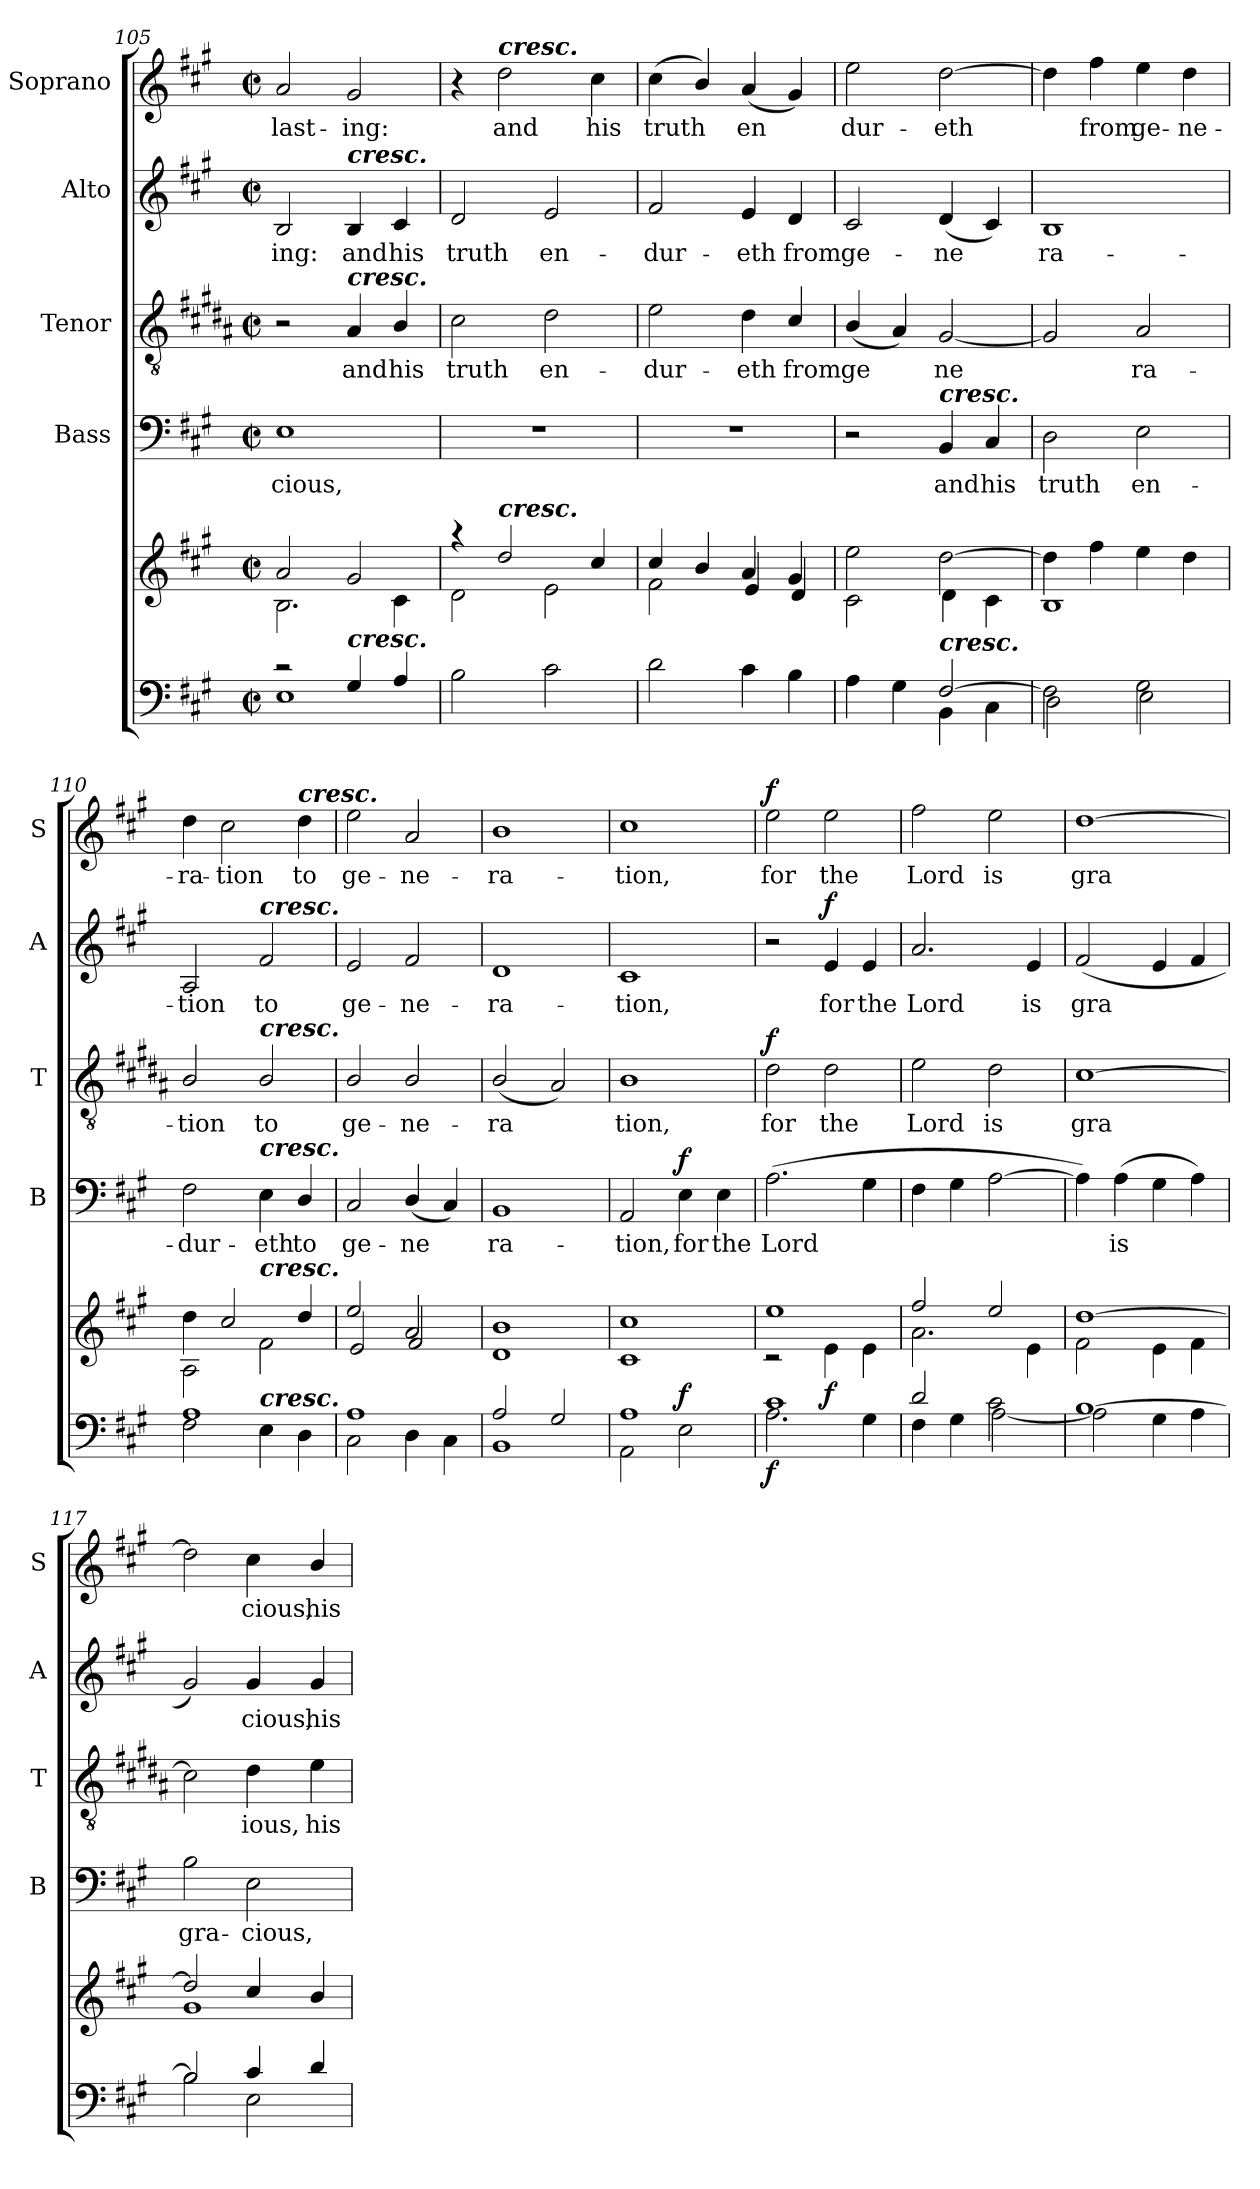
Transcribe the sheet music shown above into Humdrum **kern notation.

**kern	**dynam	**kern	**dynam	**kern	**text	**dynam	**kern	**text	**dynam	**kern	**text	**dynam	**kern	**text	**dynam
*part6	*part6	*part5	*part5	*part4	*part4	*part4	*part3	*part3	*part3	*part2	*part2	*part2	*part1	*part1	*part1
*staff6	*staff6	*staff5	*staff5	*staff4	*staff4	*staff4	*staff3	*staff3	*staff3	*staff2	*staff2	*staff2	*staff1	*staff1	*staff1
*	*	*	*	*I"Bass	*	*	*I"Tenor	*	*	*I"Alto	*	*	*I"Soprano	*	*
*	*	*	*	*I'B	*	*	*I'T	*	*	*I'A	*	*	*I'S	*	*
!!LO:LB:g=z
*clefF4	*	*clefG2	*	*clefF4	*	*	*clefGv2	*	*	*clefG2	*	*	*clefG2	*	*
*	*	*	*	*	*	*	*ITrd1c2	*	*	*	*	*	*	*	*
*k[f#c#g#]	*	*k[f#c#g#]	*	*k[f#c#g#]	*	*	*k[f#c#g#]	*	*	*k[f#c#g#]	*	*	*k[f#c#g#]	*	*
*A:	*	*A:	*	*A:	*	*	*A:	*	*	*A:	*	*	*A:	*	*
*M2/2	*	*M2/2	*	*M2/2	*	*	*M2/2	*	*	*M2/2	*	*	*M2/2	*	*
*met(c|)	*	*met(c|)	*	*met(c|)	*	*	*met(c|)	*	*	*met(c|)	*	*	*met(c|)	*	*
=105	=105	=105	=105	=105	=105	=105	=105	=105	=105	=105	=105	=105	=105	=105	=105
*^	*	*^	*	*	*	*	*	*	*	*	*	*	*	*	*
!	!	!	!	!	!	!	!LO:LY:b	!	!	!	!	!	!LO:LY:b	!	!	!LO:LY:b	!
2rc	1E	.	2a/	2.B\	.	1E	cious,	.	2r	.	.	2B/	-ing:	.	2a/	-last-	.
!	!	!	!	!	!	!	!	!	!	!	!	!LO:TX:a:Bi:t=cresc.	!	!	!	!	!
!	!	!	!	!	!	!	!	!	!LO:TX:a:Bi:t=cresc.	!	!	!	!	!	!	!	!
!LO:TX:a:Bi:t=cresc.	!	!	!	!	!	!	!	!	!	!	!	!	!	!	!	!	!
!	!	!	!	!	!	!	!	!	!	!LO:LY:b	!	!	!LO:LY:b	!	!	!LO:LY:b	!
4G#/	.	.	2g#/	.	.	.	.	.	4G#/	and	.	4B/	and	.	2g#/	-ing:	.
!	!	!	!	!	!	!	!	!	!	!LO:LY:b	!	!	!LO:LY:b	!	!	!	!
4A/	.	.	.	4c#\	.	.	.	.	4A/	his	.	4c#/	his	.	.	.	.
=106	=106	=106	=106	=106	=106	=106	=106	=106	=106	=106	=106	=106	=106	=106	=106	=106	=106
!	!	!	!	!	!	!	!	!	!	!LO:LY:b	!	!	!LO:LY:b	!	!	!	!
2B\	1ryy	.	4raa	2d\	.	1r	.	.	2B\	truth	.	2d/	truth	.	4r	.	.
!	!	!	!	!	!	!	!	!	!	!	!	!	!	!	!LO:TX:a:Bi:t=cresc.	!	!
!	!	!	!LO:TX:a:Bi:t=cresc.	!	!	!	!	!	!	!	!	!	!	!	!	!	!
!	!	!	!	!	!	!	!	!	!	!	!	!	!	!	!	!LO:LY:b	!
.	.	.	2dd/	.	.	.	.	.	.	.	.	.	.	.	2dd\	and	.
!	!	!	!	!	!	!	!	!	!	!LO:LY:b	!	!	!LO:LY:b	!	!	!	!
2c#\	.	.	.	2e\	.	.	.	.	2c#\	en-	.	2e/	en-	.	.	.	.
!	!	!	!	!	!	!	!	!	!	!	!	!	!	!	!	!LO:LY:b	!
.	.	.	4cc#/	.	.	.	.	.	.	.	.	.	.	.	4cc#\	his	.
=107	=107	=107	=107	=107	=107	=107	=107	=107	=107	=107	=107	=107	=107	=107	=107	=107	=107
!	!	!	!	!	!	!	!	!	!	!LO:LY:b	!	!	!LO:LY:b	!	!	!LO:LY:b	!
2d\	1ryy	.	4cc#/	2f#\	.	1r	.	.	2d\	-dur-	.	2f#/	-dur-	.	(<4cc#\	truth	.
.	.	.	4b/	.	.	.	.	.	.	.	.	.	.	.	4b/)	.	.
!	!	!	!	!	!	!	!	!	!	!LO:LY:b	!	!	!LO:LY:b	!	!	!LO:LY:b	!
4c#\	.	.	4a/	4e/	.	.	.	.	4c#\	-eth	.	4e/	-eth	.	(<4a/	en­	.
!	!	!	!	!	!	!	!	!	!	!LO:LY:b	!	!	!LO:LY:b	!	!	!	!
4B\	.	.	4g#/	4d/	.	.	.	.	4B/	from	.	4d/	from	.	4g#/)	.	.
=108	=108	=108	=108	=108	=108	=108	=108	=108	=108	=108	=108	=108	=108	=108	=108	=108	=108
!	!	!	!	!	!	!	!	!	!	!LO:LY:b	!	!	!LO:LY:b	!	!	!LO:LY:b	!
4A\	2ryy	.	2ee\	2c#\	.	2r	.	.	(<4A/	ge­	.	2c#/	ge-	.	2ee\	dur-	.
4G#\	.	.	.	.	.	.	.	.	4G#/)	.	.	.	.	.	.	.	.
!	!	!	!	!	!	!LO:TX:a:Bi:t=cresc.	!	!	!	!	!	!	!	!	!	!	!
!LO:TX:a:Bi:t=cresc.	!	!	!	!	!	!	!	!	!	!	!	!	!	!	!	!	!
!	!	!	!	!	!	!	!LO:LY:b	!	!	!LO:LY:b	!	!	!LO:LY:b	!	!	!LO:LY:b	!
[>2F#/	4BB\	.	[<2dd\	4d\	.	4BB/	and	.	[2F#/	ne­	.	(<4d/	-ne	.	[2dd\	-eth	.
!	!	!	!	!	!	!	!LO:LY:b	!	!	!	!	!	!	!	!	!	!
.	4C#\	.	.	4c#\	.	4C#/	his	.	.	.	.	4c#/)	.	.	.	.	.
=109	=109	=109	=109	=109	=109	=109	=109	=109	=109	=109	=109	=109	=109	=109	=109	=109	=109
!	!	!	!	!	!	!	!LO:LY:b	!	!	!	!	!	!LO:LY:b	!	!	!	!
2F#\]	2D\	.	4dd\]	1B	.	2D\	truth	.	2F#/]	.	.	1B	ra-	.	4dd\]	.	.
!	!	!	!	!	!	!	!	!	!	!	!	!	!	!	!	!LO:LY:b	!
.	.	.	4ff#\	.	.	.	.	.	.	.	.	.	.	.	4ff#\	from	.
!	!	!	!	!	!	!	!LO:LY:b	!	!	!LO:LY:b	!	!	!	!	!	!LO:LY:b	!
2G#\	2E\	.	4ee\	.	.	2E\	en-	.	2G#/	ra-	.	.	.	.	4ee\	ge-	.
!	!	!	!	!	!	!	!	!	!	!	!	!	!	!	!	!LO:LY:b	!
.	.	.	4dd\	.	.	.	.	.	.	.	.	.	.	.	4dd\	-ne-	.
=110	=110	=110	=110	=110	=110	=110	=110	=110	=110	=110	=110	=110	=110	=110	=110	=110	=110
!	!	!	!	!	!	!	!LO:LY:b	!	!	!LO:LY:b	!	!	!LO:LY:b	!	!	!LO:LY:b	!
1A	2F#\	.	4dd\	2A\	.	2F#\	-dur-	.	2A/	-tion	.	2A/	-tion	.	4dd\	-ra-	.
!	!	!	!	!	!	!	!	!	!	!	!	!	!	!	!	!LO:LY:b	!
.	.	.	2cc#/	.	.	.	.	.	.	.	.	.	.	.	2cc#\	-tion	.
!	!	!	!	!	!	!	!	!	!	!	!	!LO:TX:a:Bi:t=cresc.	!	!	!	!	!
!	!	!	!	!	!	!	!	!	!LO:TX:a:Bi:t=cresc.	!	!	!	!	!	!	!	!
!	!	!	!	!	!	!LO:TX:a:Bi:t=cresc.	!	!	!	!	!	!	!	!	!	!	!
!	!	!	!	!LO:TX:a:Bi:t=cresc.	!	!	!	!	!	!	!	!	!	!	!	!	!
!	!LO:TX:a:Bi:t=cresc.	!	!	!	!	!	!	!	!	!	!	!	!	!	!	!	!
!	!	!	!	!	!	!	!LO:LY:b	!	!	!LO:LY:b	!	!	!LO:LY:b	!	!	!	!
.	4E\	.	.	2f#\	.	4E\	-eth	.	2A/	to	.	2f#/	to	.	.	.	.
!	!	!	!	!	!	!	!	!	!	!	!	!	!	!	!LO:TX:a:Bi:t=cresc.	!	!
!	!	!	!	!	!	!	!LO:LY:b	!	!	!	!	!	!	!	!	!LO:LY:b	!
.	4D\	.	4dd/	.	.	4D/	to	.	.	.	.	.	.	.	4dd\	to	.
=111	=111	=111	=111	=111	=111	=111	=111	=111	=111	=111	=111	=111	=111	=111	=111	=111	=111
!	!	!	!	!	!	!	!LO:LY:b	!	!	!LO:LY:b	!	!	!LO:LY:b	!	!	!LO:LY:b	!
1A	2C#\	.	2ee/	2e/	.	2C#/	ge-	.	2A/	ge-	.	2e/	ge-	.	2ee\	ge-	.
!	!	!	!	!	!	!	!LO:LY:b	!	!	!LO:LY:b	!	!	!LO:LY:b	!	!	!LO:LY:b	!
.	4D\	.	2a/	2f#/	.	(<4D/	-ne­	.	2A/	-ne-	.	2f#/	-ne-	.	2a/	-ne-	.
.	4C#\	.	.	.	.	4C#/)	.	.	.	.	.	.	.	.	.	.	.
=112	=112	=112	=112	=112	=112	=112	=112	=112	=112	=112	=112	=112	=112	=112	=112	=112	=112
!	!	!	!	!	!	!	!LO:LY:b	!	!	!LO:LY:b	!	!	!LO:LY:b	!	!	!LO:LY:b	!
2A/	1BB	.	1b	1d	.	1BB	ra-	.	(<2A/	-ra­	.	1d	-ra-	.	1b	-ra-	.
2G#/	.	.	.	.	.	.	.	.	2G#/)	.	.	.	.	.	.	.	.
!!LO:PB:g=z
=113	=113	=113	=113	=113	=113	=113	=113	=113	=113	=113	=113	=113	=113	=113	=113	=113	=113
!	!	!	!	!	!	!	!LO:LY:b	!	!	!LO:LY:b	!	!	!LO:LY:b	!	!	!LO:LY:b	!
1A	2AA\	.	1cc#	1c#	.	2AA/	-tion,	.	1A	tion,	.	1c#	-tion,	.	1cc#	-tion,	.
!	!	!LO:DY:a	!	!	!	!	!LO:LY:b	!LO:DY:b	!	!	!	!	!	!	!	!	!
.	2E\	f	.	.	.	4E\	for	f	.	.	.	.	.	.	.	.	.
!	!	!	!	!	!	!	!LO:LY:b	!	!	!	!	!	!	!	!	!	!
.	.	.	.	.	.	4E\	the	.	.	.	.	.	.	.	.	.	.
=114	=114	=114	=114	=114	=114	=114	=114	=114	=114	=114	=114	=114	=114	=114	=114	=114	=114
!	!	!LO:DY:b	!	!	!	!	!LO:LY:b	!	!	!LO:LY:b	!LO:DY:b	!	!	!	!	!LO:LY:b	!LO:DY:b
1c#	2.A\	f	1ee	2rc	.	(>2.A\	Lord	.	2c#\	for	f	2r	.	.	2ee\	for	f
!	!	!	!	!	!LO:DY:b	!	!	!	!	!LO:LY:b	!	!	!LO:LY:b	!LO:DY:b	!	!LO:LY:b	!
.	.	.	.	4e\	f	.	.	.	2c#\	the	.	4e/	for	f	2ee\	the	.
!	!	!	!	!	!	!	!	!	!	!	!	!	!LO:LY:b	!	!	!	!
.	4G#\	.	.	4e\	.	4G#\	.	.	.	.	.	4e/	the	.	.	.	.
=115	=115	=115	=115	=115	=115	=115	=115	=115	=115	=115	=115	=115	=115	=115	=115	=115	=115
!	!	!	!	!	!	!	!	!	!	!LO:LY:b	!	!	!LO:LY:b	!	!	!LO:LY:b	!
2d/	4F#\	.	2ff#/	2.a\	.	4F#\	.	.	2d\	Lord	.	2.a/	Lord	.	2ff#\	Lord	.
.	4G#\	.	.	.	.	4G#\	.	.	.	.	.	.	.	.	.	.	.
!	!	!	!	!	!	!	!	!	!	!LO:LY:b	!	!	!	!	!	!LO:LY:b	!
2c#\	[<2A\	.	2ee/	.	.	[2A\	.	.	2c#\	is	.	.	.	.	2ee\	is	.
!	!	!	!	!	!	!	!	!	!	!	!	!	!LO:LY:b	!	!	!	!
.	.	.	.	4e\	.	.	.	.	.	.	.	4e/	is	.	.	.	.
=116	=116	=116	=116	=116	=116	=116	=116	=116	=116	=116	=116	=116	=116	=116	=116	=116	=116
!	!	!	!	!	!	!	!	!	!	!LO:LY:b	!	!	!LO:LY:b	!	!	!LO:LY:b	!
[>1B	2A\]	.	[>1dd	2f#\	.	4A\])	.	.	[1B	gra­	.	(<2f#/	gra­	.	[1dd	gra­	.
!	!	!	!	!	!	!	!LO:LY:b	!	!	!	!	!	!	!	!	!	!
.	.	.	.	.	.	(>4A\	is	.	.	.	.	.	.	.	.	.	.
.	4G#\	.	.	4e\	.	4G#\	.	.	.	.	.	4e/	.	.	.	.	.
.	4A\	.	.	4f#\	.	4A\)	.	.	.	.	.	4f#/	.	.	.	.	.
=117	=117	=117	=117	=117	=117	=117	=117	=117	=117	=117	=117	=117	=117	=117	=117	=117	=117
!	!	!	!	!	!	!	!LO:LY:b	!	!	!	!	!	!	!	!	!	!
2B/]	2B\	.	2dd/]	1g#	.	2B\	gra-	.	2B\]	.	.	2g#/)	.	.	2dd\]	.	.
!	!	!	!	!	!	!	!LO:LY:b	!	!	!LO:LY:b	!	!	!LO:LY:b	!	!	!LO:LY:b	!
4c#/	2E\	.	4cc#/	.	.	2E\	-cious,	.	4c#\	ious,	.	4g#/	cious,	.	4cc#\	cious,	.
!	!	!	!	!	!	!	!	!	!	!LO:LY:b	!	!	!LO:LY:b	!	!	!LO:LY:b	!
4d/	.	.	4b/	.	.	.	.	.	4d\	his	.	4g#/	his	.	4b/	his	.
*v	*v	*	*	*	*	*	*	*	*	*	*	*	*	*	*	*	*
*	*	*v	*v	*	*	*	*	*	*	*	*	*	*	*	*	*
=	=	=	=	=	=	=	=	=	=	=	=	=	=	=	=
*-	*-	*-	*-	*-	*-	*-	*-	*-	*-	*-	*-	*-	*-	*-	*-
